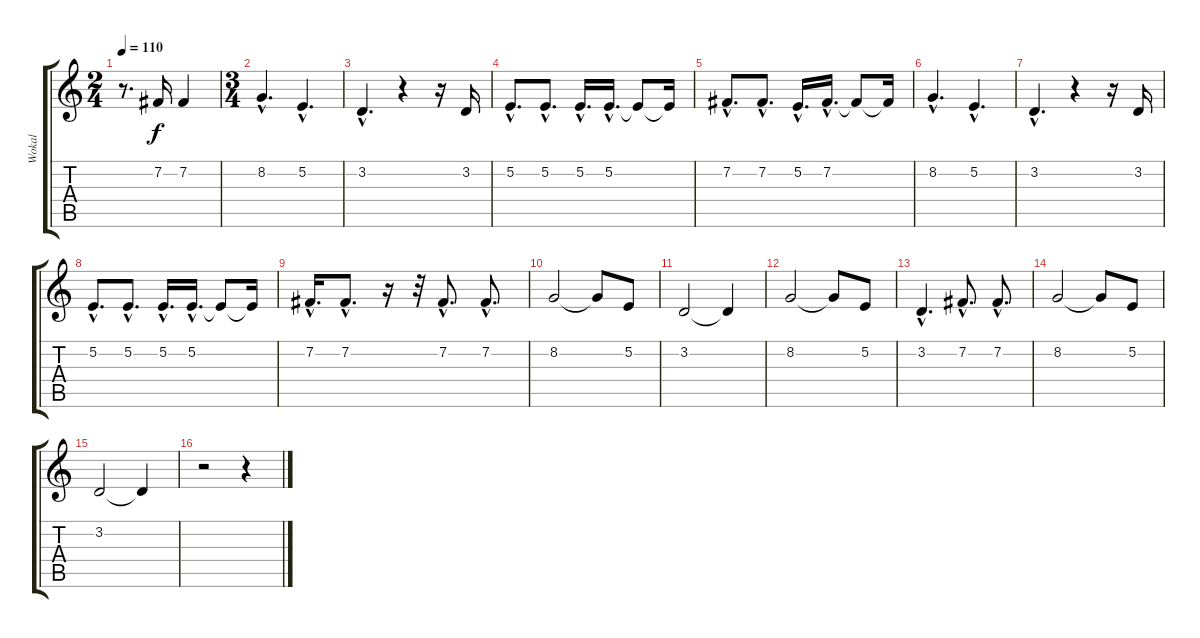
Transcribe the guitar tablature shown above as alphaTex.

\track ("Wokal" "Wokal") {instrument voiceoohs}
\staff {score tabs}
\tuning (E4 B3 G3 D3 A2 E2) {hide}
\ts (2 4)
\tempo 110
\clef g2
\ks c
r.8{d dy f} 7.2.16 7.2.4 |
\ts (3 4)
8.2{hac}.4{d} 5.2{hac}.4{d} |
3.2{hac}.4{d} r.4 r.16 3.2.16 |
5.2{hac}.8{d} 5.2{hac}.8{d} 5.2{hac}.16{d} 5.2{hac}.16{d} 5.2{t}.8 5.2{t}.16 |
7.2{hac}.8{d} 7.2{hac}.8{d} 5.2{hac}.16{d} 7.2{hac}.16{d} 7.2{t}.8 7.2{t}.16 |
8.2{hac}.4{d} 5.2{hac}.4{d} |
3.2{hac}.4{d} r.4 r.16 3.2.16 |
5.2{hac}.8{d} 5.2{hac}.8{d} 5.2{hac}.16{d} 5.2{hac}.16{d} 5.2{t}.8 5.2{t}.16 |
7.2{hac}.16{d} 7.2{hac}.8{d} r.16 r.32 7.2{hac}.8{d} 7.2{hac}.8{d} |
8.2.2 8.2{t}.8 5.2.8 |
3.2.2 3.2{t}.4 |
8.2.2 8.2{t}.8 5.2.8 |
3.2{hac}.4{d} 7.2{hac}.8{d} 7.2{hac}.8{d} |
8.2.2 8.2{t}.8 5.2.8 |
3.2.2 3.2{t}.4 |
r.2 r.4
